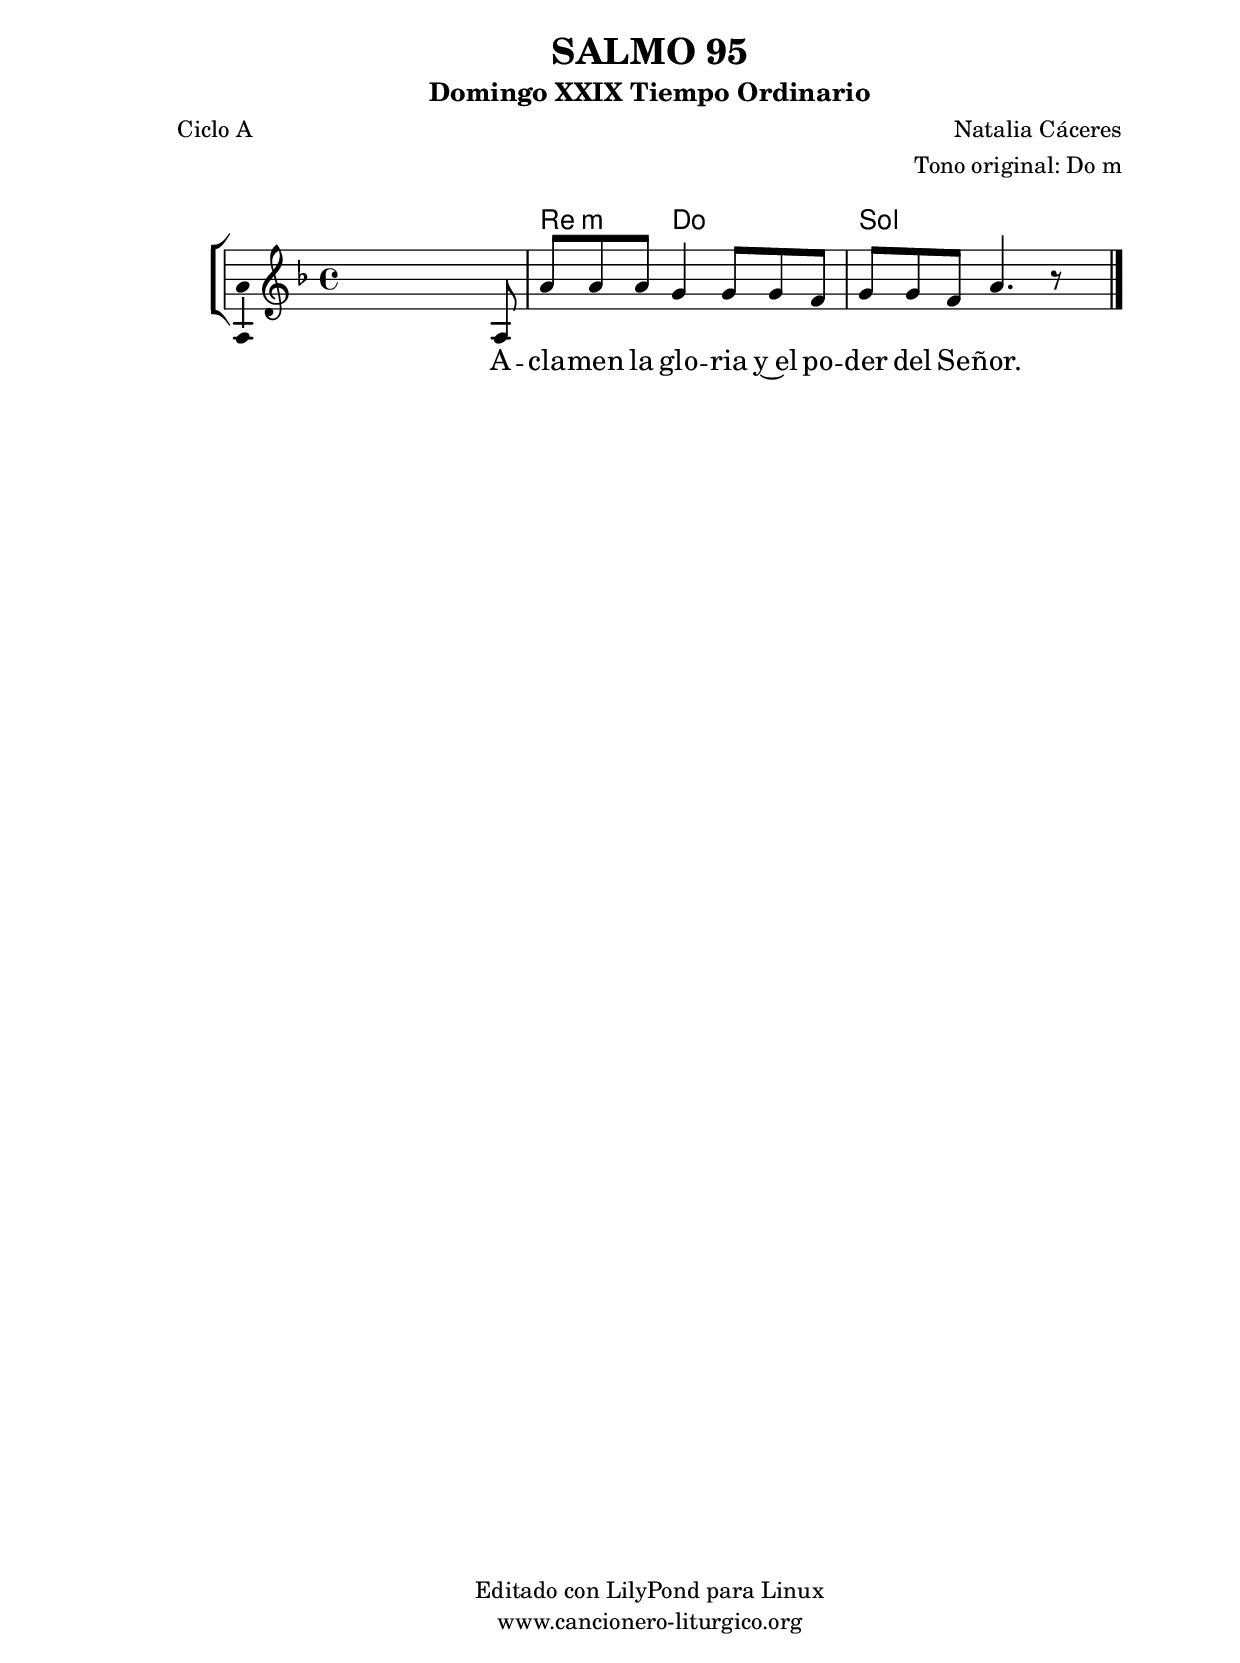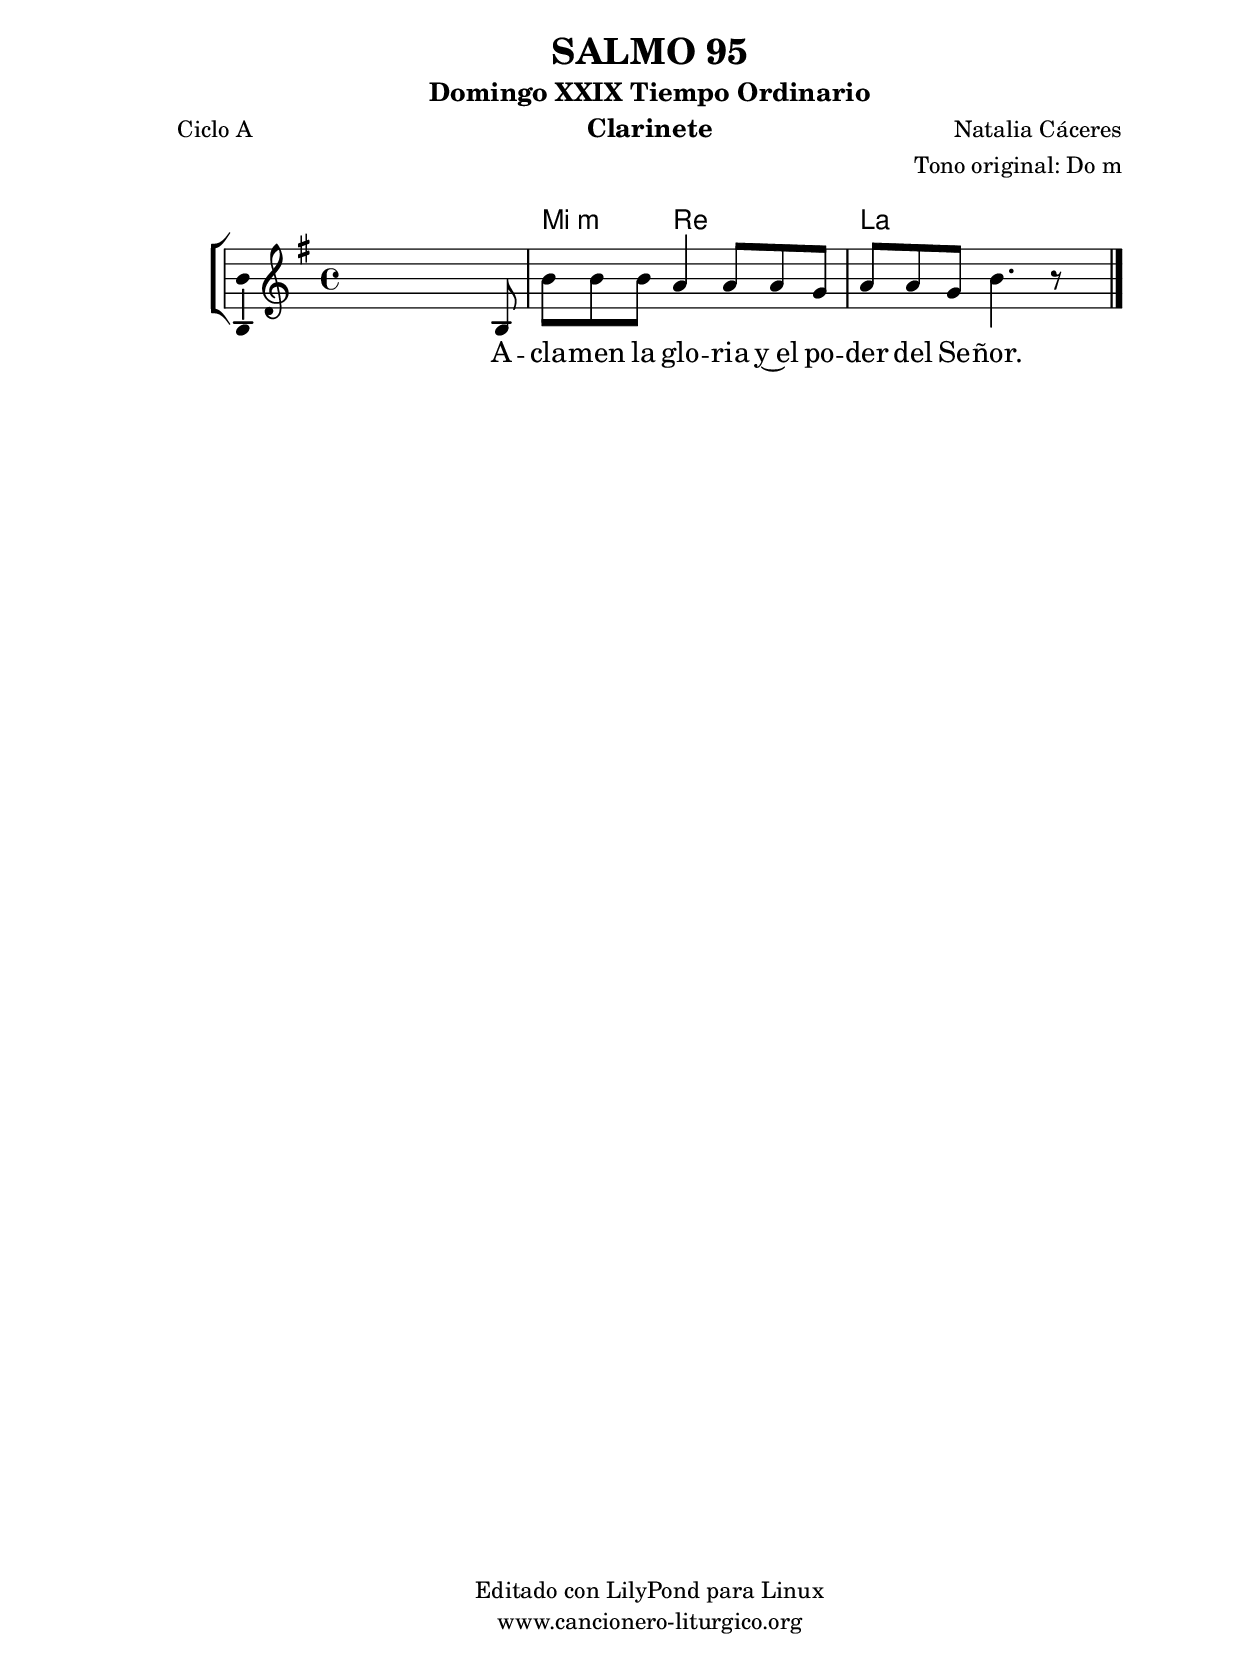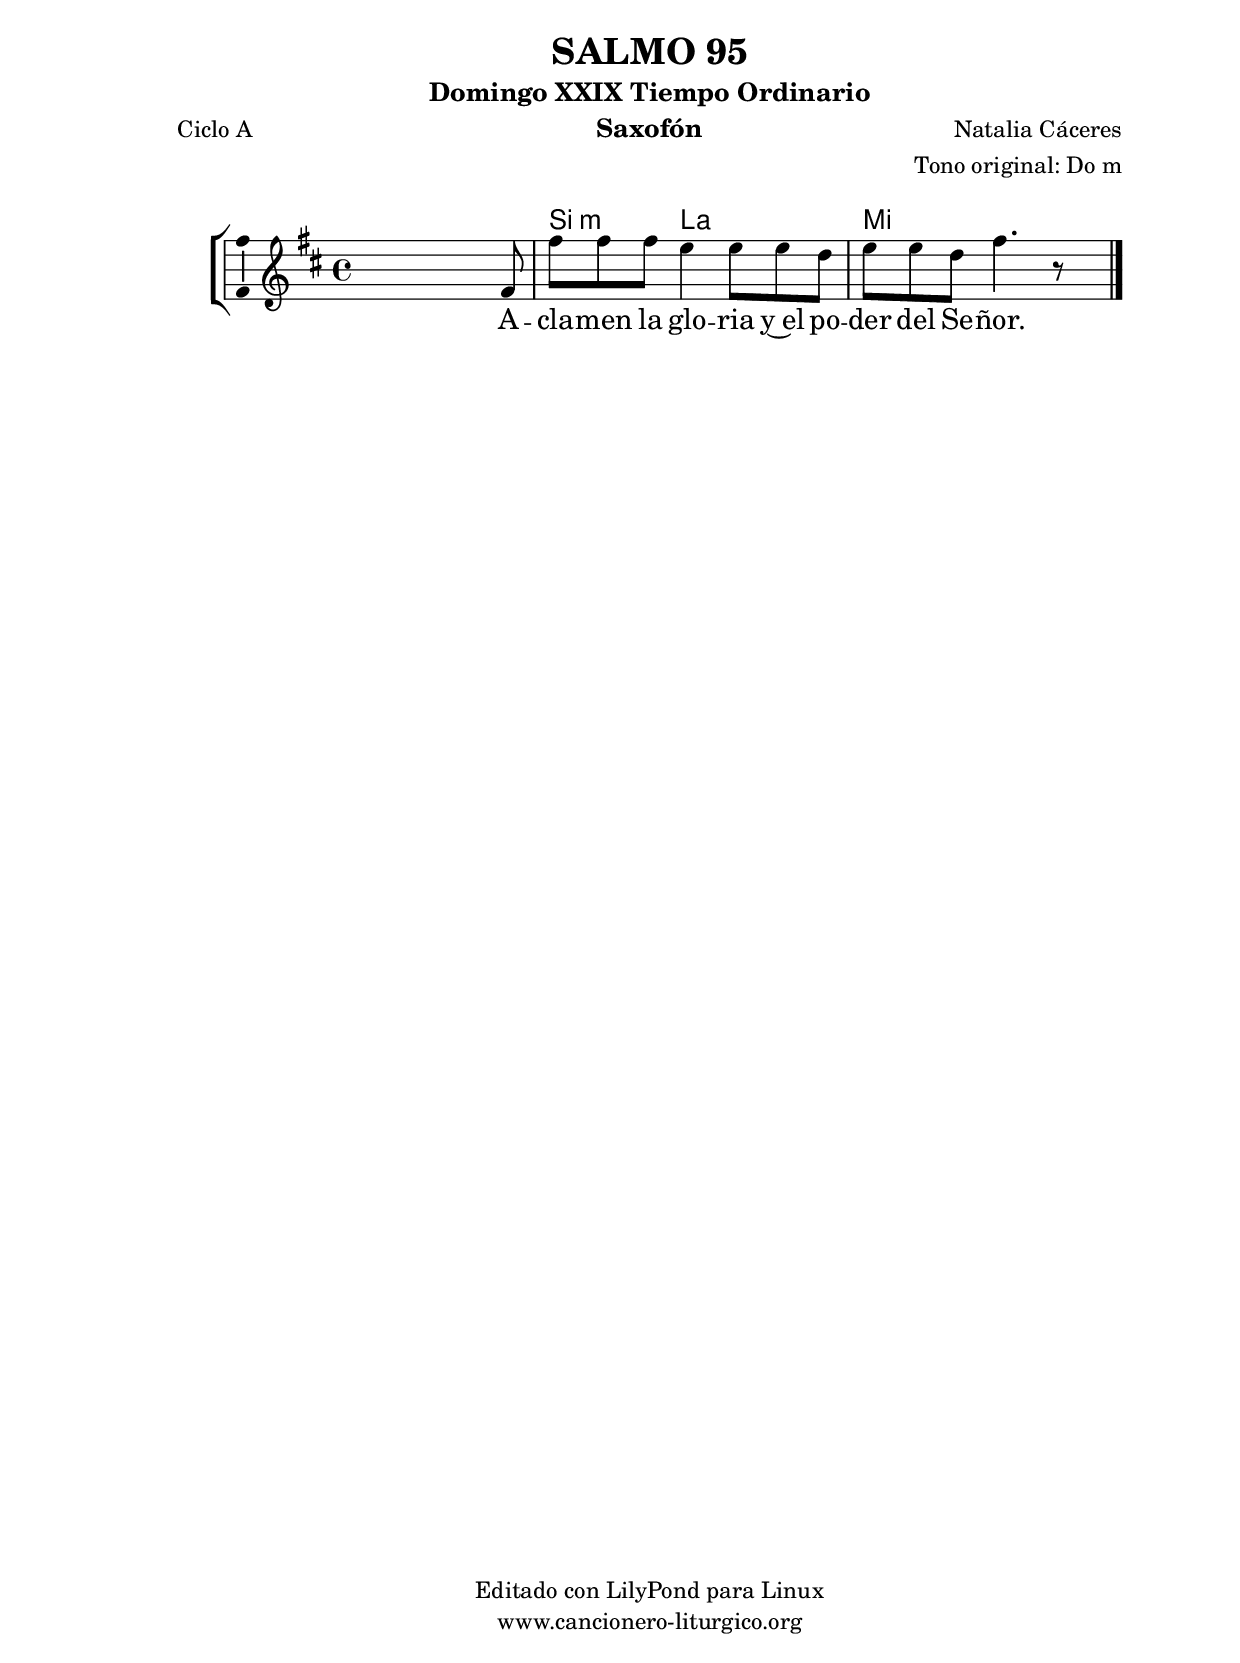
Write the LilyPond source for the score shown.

%
%para convertir .midi en .wav:
%timidity filename.midi -Ow -o finename.wav
%
%
%Para convertir de .wav a .mp3:
%lame -h -m j filename.wav
%
%
%para escuchar el midi:
%timidity nombrefichero.midi
%


%versión de lilypond para la que se ha escrito esta partitura:
\version "2.16.0"

	%Tamaño papel
	#(set-default-paper-size "a4")
	%Tamaño partitura
	#(set-global-staff-size 20)
	%No responde al pulsar sobre una nota
	#(ly:set-option 'point-and-click #f)

%parámetros del encabezamiento:
\header {
	title = "SALMO 95"
	subtitle = "Domingo XXIX Tiempo Ordinario"
	composer = "Natalia Cáceres"
	poet = "Ciclo A"
	meter = ""
	arranger = "Tono original: Do m"
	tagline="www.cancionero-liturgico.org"
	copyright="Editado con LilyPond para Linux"
	tiempo = "Ordinario"
	usos = "Salmo"
	letra = "Aclamen la gloria y el poder del Señor."
	}

%parámetros asociados al papel:
\paper  {
	oddHeaderMarkup = \markup {\fill-line { \on-the-fly #not-first-page \fromproperty #'header:title \on-the-fly #not-first-page \fromproperty #'header:composer }}
	evenHeaderMarkup = \markup {\fill-line { \fromproperty #'header:composer \fromproperty #'header:title }}
	#(set-paper-size "a4")
	print-page-number = ##f
	first-page-number = 1
	print-first-page-number = ##f
%	head-separation = 3.0 \cm
	top-margin = 2.0 \cm
	bottom-margin = 0.5\cm
%%%	bottom-margin = -1.0\cm
	left-margin = 3.0 \cm
	line-width = 16.0 \cm 
	indent = 8\mm
	interscoreline = 2.\mm
	between-system-space = 15\mm
%	para que las partituras no llenen la hoja:
	ragged-bottom = ##t
%	idem para la última hoja:
	ragged-last-bottom = ##f
%	para que las partituras llenen el ancho del papel:
	ragged-last = ##f
	after-title-space = 2.5 \cm
%page-count=1
%system-count=8

	%Flexible Vertical Spacing
%	markup-markup-spacing =
%	#'((basic-distance . 15) (minimum-distance . 15) (padding . 3))
	markup-system-spacing =
	#'((basic-distance . 15) (minimum-distance . 15) (padding . 3))
	system-system-spacing =
	#'((basic-distance . 15) (minimum-distance . 15) (padding . 3))
	score-system-spacing =
	#'((basic-distance . 15) (minimum-distance . 15) (padding . 5))
%	top-system-spacing = % header
%	#'((basic-distance . 8) (minimum-distance . 0) (padding . 3))
%	top-markup-spacing =
%	#'((basic-distance . 20) (minimum-distance . 20) (padding . 3))
	last-bottom-spacing = % footer
	#'((basic-distance . 5) (minimum-distance . 5) (padding . 3))
%	score-markup-spacing =
%	#'((basic-distance . 16) (minimum-distance . 13) (padding . 3))

	}


%parámetros que afectan a toda la partitura:
global =  {
	%clave de sol (G):
	\clef G
	%armadura:
	\transpose c d
	\key c \minor
	\tempo 4=120
	\set Score.tempoHideNote = ##t
	}


acordes = {
	\italianChords
	\chordmode {
	\transpose c d
{

s1
c4.:m bes2 s8 f1

	}
	}
}

melodia = 
	\transpose c d
{
	\relative c'{
	\time 4/4

s2 s4 s8 g8
g'8 g g f4 f8 f ees
f f ees g4. r8 s8

	\bar "|."
	}
	}


texto = \lyricmode {
A -- cla -- men la glo -- ria y~el po -- der del Se -- ñor.
	}


acordesStaff = \context ChordNames = acordesStaff <<
	\set chordChanges = ##t
	\acordes
	>>


vozStaff = \context Voice = vozStaff
\with {\consists "Ambitus_engraver"}
<<
%	\set Staff.instrumentName = ""
%	\set Staff.shortInstrumentName = ""
%	\set Staff.midiInstrument = #"clarinet"
%	\set Staff.midiInstrument = #"cello"
%	\set Staff.midiInstrument = #"flute"
	\set Staff.midiInstrument = #"electric guitar (jazz)"
%	\set Staff.midiInstrument = #"english horn"
%	\set Staff.midiInstrument = #"violin"
%	\set Staff.midiInstrument = #"glockenspiel"
	\set Staff.midiMinimumVolume = #0.7
	\set Staff.midiMaximumVolume = #0.9
	\global
	\melodia
	>>


textoStaff = \context Lyrics = textoStaff <<
	\lyricsto vozStaff \texto
	>>

\book {
	\score {
		\context ChoirStaff {
			\override StaffGroup.SystemStartBracket #'collapse-height = #1
			\override Score.SystemStartBar #'collapse-height = #1
			<<
			\acordesStaff
			\vozStaff
			\textoStaff
			>>
			}
		\layout {
	    		\context {
				\Lyrics
				\override LyricText #'font-size = #2
				}
	   		 \context {
				\Score
				%fontSize = #3
				\override StaffSymbol #'staff-space = #(magstep +3)
				%\override Beam #'thickness = #0.55
				%\override SpacingSpanner #'spacing-increment = #1.0
				%\override Slur #'height-limit = #1.5
				}
			}
		}
	\score {
		\unfoldRepeats
		\context ChoirStaff {
			<<
			\acordesStaff
			\vozStaff
			>>
			}
		\midi {
	  		\context {
	  			\Score
				tempoWholesPerMinute = #(ly:make-moment 70 4)
				}
			}
		}
	}

%Partitura para clarinete
#(define output-suffix "C")
\book {
	\header{
		instrument = "Clarinete"
		}
	\score {
		\context ChoirStaff {
			\override StaffGroup.SystemStartBracket #'collapse-height = #1
			\override Score.SystemStartBar #'collapse-height = #1
\transpose c d
			<<
			\acordesStaff
			\vozStaff
			\textoStaff
			>>
			}
		\layout {
	    		\context {
				\Lyrics
				\override LyricText #'font-size = #2
				}
	   		 \context {
				\Score
				%fontSize = #3
				\override StaffSymbol #'staff-space = #(magstep +3)
				%\override Beam #'thickness = #0.55
				%\override SpacingSpanner #'spacing-increment = #1.0
				%\override Slur #'height-limit = #1.5
				}
			}
		}
	}

%Partitura para saxofón
#(define output-suffix "S")
\book {
	\header{
		instrument = "Saxofón"
		}
	\score {
		\context ChoirStaff {
			\override StaffGroup.SystemStartBracket #'collapse-height = #1
			\override Score.SystemStartBar #'collapse-height = #1
\transpose c a
			<<
			\acordesStaff
			\vozStaff
			\textoStaff
			>>
			}
		\layout {
	    		\context {
				\Lyrics
				\override LyricText #'font-size = #2
				}
	   		 \context {
				\Score
				%fontSize = #3
				\override StaffSymbol #'staff-space = #(magstep +3)
				%\override Beam #'thickness = #0.55
				%\override SpacingSpanner #'spacing-increment = #1.0
				%\override Slur #'height-limit = #1.5
				}
			}
		}
	}

